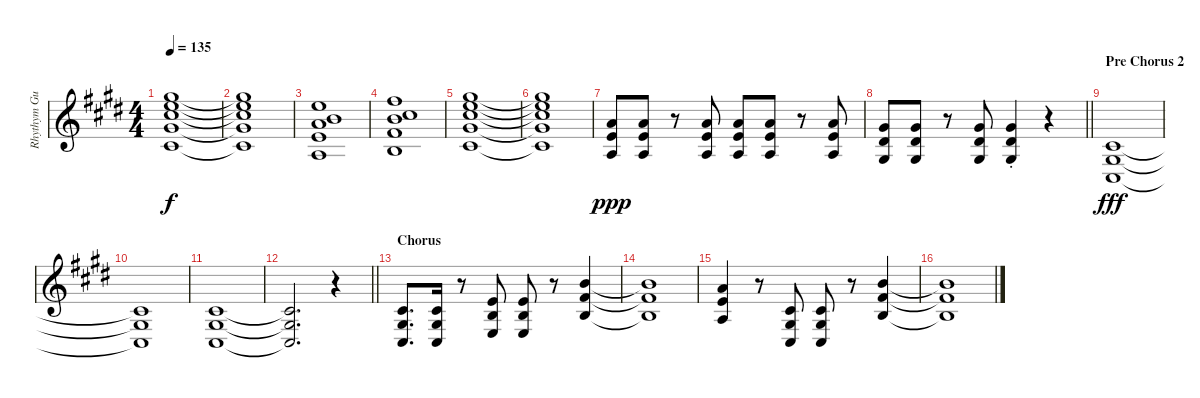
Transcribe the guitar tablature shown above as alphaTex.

\track ("Rhythym Guitar (R)" "Rhythym Gu") {instrument distortionguitar}
\staff {score}
\tuning (Eb4 Bb3 Gb3 Db3 Ab2 Db2) {hide}
\ts (4 4)
\tempo 135
\clef g2
\ks c#minor
(5.1 6.2 7.3 7.4 5.5).1{bd 120 dy f} |
(5.1{t} 6.2{t} 7.3{t} 7.4{t} 5.5{t}).1 |
(1.1 1.2 3.3 3.4 1.5).1{bd 120} |
(3.1 3.2 5.3 5.4 3.5).1{bd 120} |
(5.1 6.2 7.3 7.4 5.5).1{bd 120} |
(5.1{t} 6.2{t} 7.3{t} 7.4{t} 5.5{t}).1 |
(8.4 8.5 8.6).8{dy ppp instrument distortionguitar} (8.4 8.5 8.6).8 r.8 (8.4 8.5 8.6).8 (8.4 8.5 8.6).8 (8.4 8.5 8.6).8 r.8 (8.4 8.5 8.6).8 |
\barLineRight lightlight
(7.4 7.5 7.6).8 (7.4 7.5 7.6).8 r.8 (7.4 7.5 7.6).8 (7.4{st} 7.5{st} 7.6).4 r.4 |
\section ("" "Pre Chorus 2")
(0.4 0.5 0.6).1{dy fff} |
(0.4{t} 0.5{t} 0.6{t}).1 |
(0.4 0.5 0.6).1 |
\barLineRight lightlight
(0.4{t} 0.5{t} 0.6{t}).2{d} r.4 |
\section ("" "Chorus")
(0.4 0.5 0.6).8{d} (0.4 0.5 0.6).16 r.8 (3.4 3.5 3.6).8 (3.4 3.5 3.6).8 r.8 (5.3 5.4 3.5).4 |
(5.3{t} 5.4{t} 3.5{t}).1 |
(3.3 3.4 1.5).4 r.8 (0.4 0.5 0.6).8 (0.4 0.5 0.6).8 r.8 (5.3 5.4 3.5).4 |
(5.3{t} 5.4{t} 3.5{t}).1
